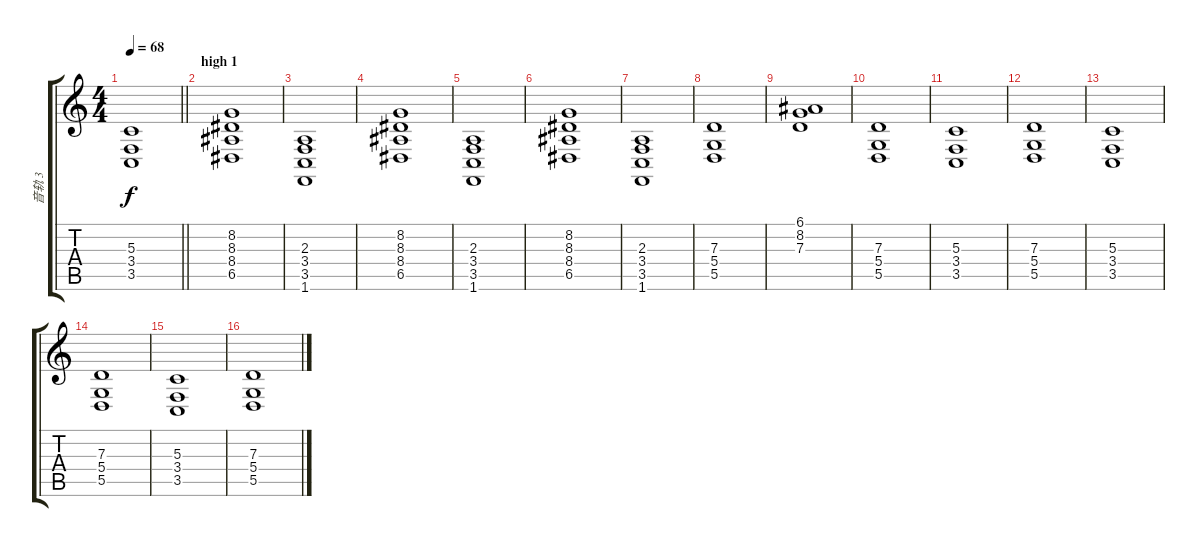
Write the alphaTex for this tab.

\track ("音轨 3" "音轨 3") {instrument stringensemble1}
\staff {score tabs}
\tuning (E4 B3 G3 D3 A2 E2) {hide}
\ts (4 4)
\tempo 68
\clef g2
\barLineRight lightlight
\ks c
(5.3 3.4 3.5).1{dy f} |
\section ("" "high 1")
(8.2 8.3 8.4 6.5).1 |
(2.3 3.4 3.5 1.6).1 |
(8.2 8.3 8.4 6.5).1 |
(2.3 3.4 3.5 1.6).1 |
(8.2 8.3 8.4 6.5).1 |
(2.3 3.4 3.5 1.6).1 |
(7.3 5.4 5.5).1 |
(6.1 8.2 7.3).1 |
(7.3 5.4 5.5).1 |
(5.3 3.4 3.5).1 |
(7.3 5.4 5.5).1 |
(5.3 3.4 3.5).1 |
(7.3 5.4 5.5).1 |
(5.3 3.4 3.5).1 |
(7.3 5.4 5.5).1
